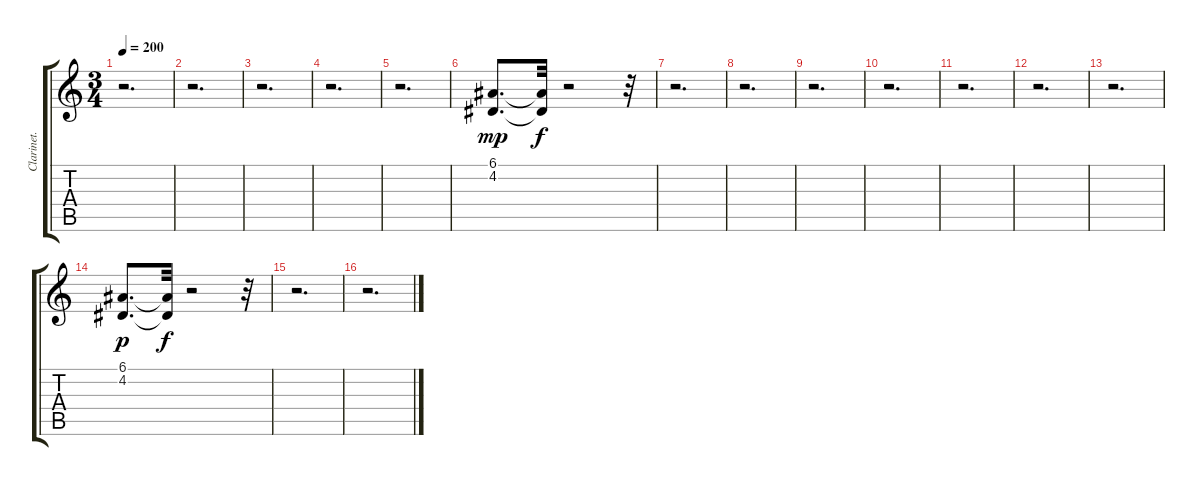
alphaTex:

\track ("Clarinet." "Clarinet.") {instrument clarinet}
\staff {score tabs}
\tuning (E4 B3 G3 D3 A2 E2) {hide}
\ts (3 4)
\tempo 200
\clef g2
\ks c
r.2{d dy f} |
r.2{d} |
r.2{d} |
r.2{d} |
r.2{d} |
(6.1 4.2).8{d dy mp} (6.1{t} 4.2{t}).32{dy f} r.2 r.32 |
r.2{d} |
r.2{d} |
r.2{d} |
r.2{d} |
r.2{d} |
r.2{d} |
r.2{d} |
(6.1 4.2).8{d dy p} (6.1{t} 4.2{t}).32{dy f} r.2 r.32 |
r.2{d} |
r.2{d}
